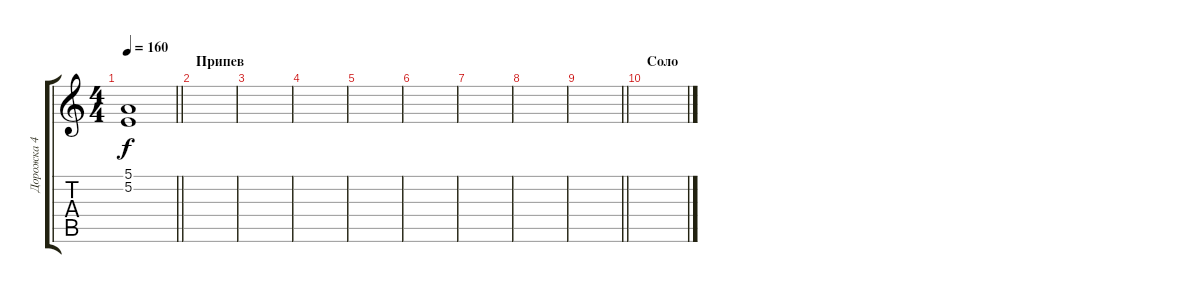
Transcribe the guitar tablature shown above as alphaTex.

\track ("Дорожка 4" "Дорожка 4") {solo instrument synthvoice}
\staff {score tabs}
\tuning (E4 B3 G3 D3 A2 E2) {hide}
\ts (4 4)
\tempo 160
\clef g2
\barLineRight lightlight
\ks c
(5.1{t} 5.2{t}).1{dy f} |
\section ("" "Припев")
|
|
|
|
|
|
|
\barLineRight lightlight
|
\section ("" "Соло")
